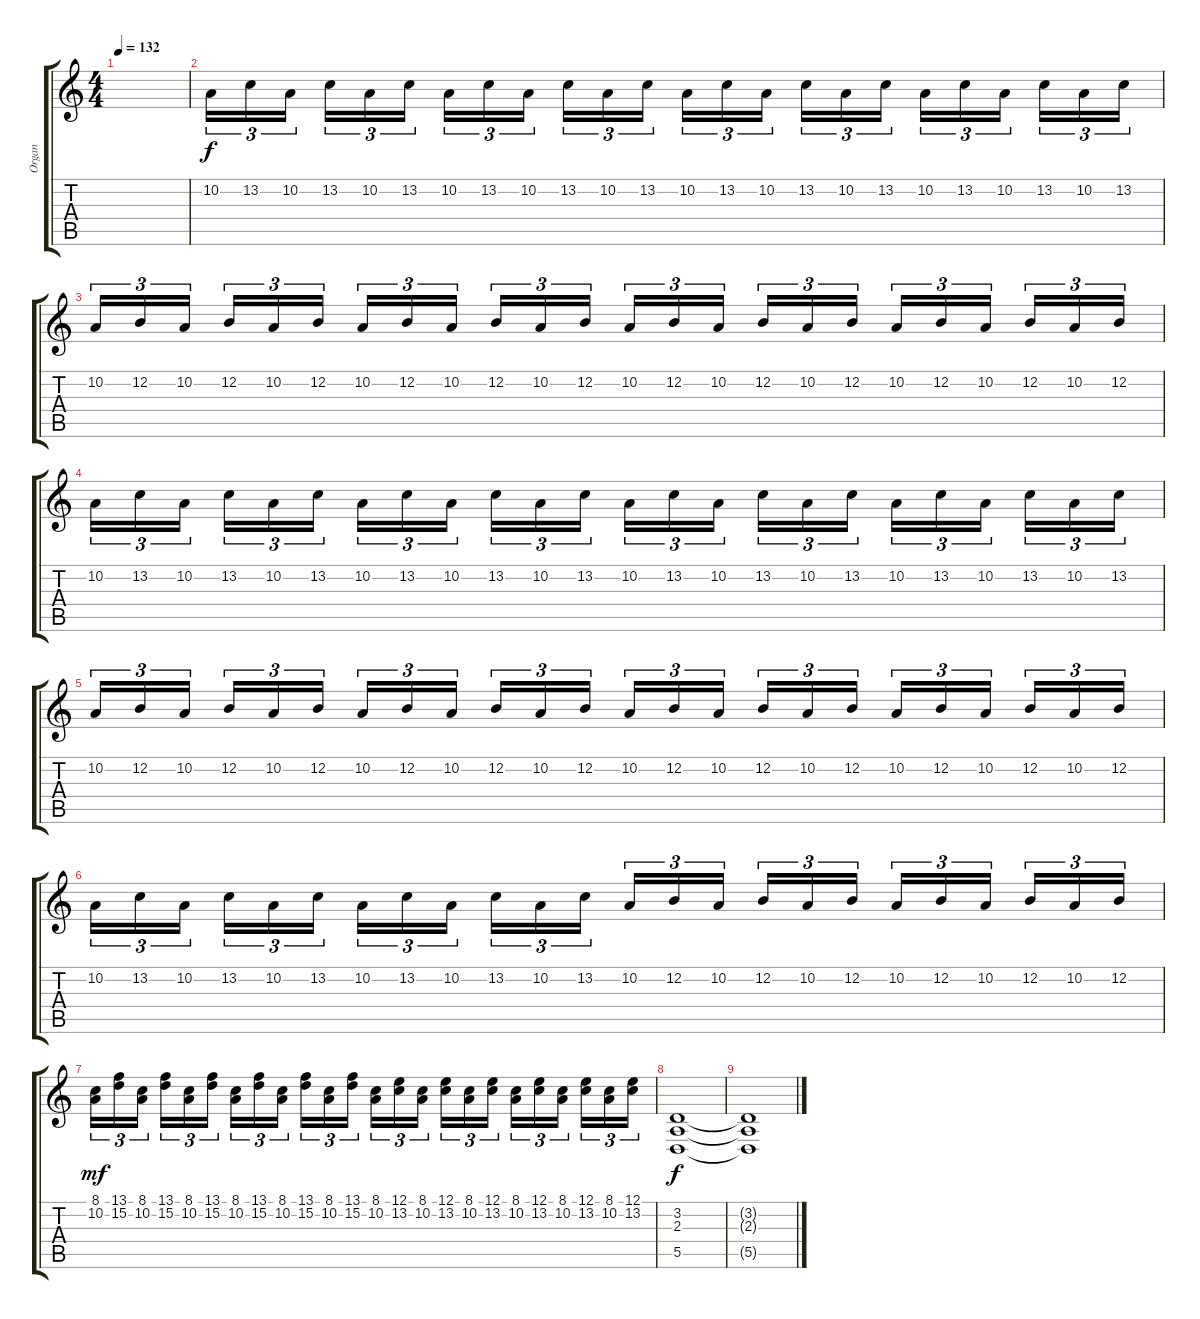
\track ("Organ" "Organ") {instrument drawbarorgan}
\staff {score tabs}
\tuning (E4 B3 G3 D3 A2 E2) {hide}
\ts (4 4)
\tempo 132
\clef g2
\ks c
|
10.2.16{tu (3 2)} 13.2.16{tu (3 2)} 10.2.16{tu (3 2)} 13.2.16{tu (3 2)} 10.2.16{tu (3 2)} 13.2.16{tu (3 2)} 10.2.16{tu (3 2)} 13.2.16{tu (3 2)} 10.2.16{tu (3 2)} 13.2.16{tu (3 2)} 10.2.16{tu (3 2)} 13.2.16{tu (3 2)} 10.2.16{tu (3 2)} 13.2.16{tu (3 2)} 10.2.16{tu (3 2)} 13.2.16{tu (3 2)} 10.2.16{tu (3 2)} 13.2.16{tu (3 2)} 10.2.16{tu (3 2)} 13.2.16{tu (3 2)} 10.2.16{tu (3 2)} 13.2.16{tu (3 2)} 10.2.16{tu (3 2)} 13.2.16{tu (3 2)} |
10.2.16{tu (3 2)} 12.2.16{tu (3 2)} 10.2.16{tu (3 2)} 12.2.16{tu (3 2)} 10.2.16{tu (3 2)} 12.2.16{tu (3 2)} 10.2.16{tu (3 2)} 12.2.16{tu (3 2)} 10.2.16{tu (3 2)} 12.2.16{tu (3 2)} 10.2.16{tu (3 2)} 12.2.16{tu (3 2)} 10.2.16{tu (3 2)} 12.2.16{tu (3 2)} 10.2.16{tu (3 2)} 12.2.16{tu (3 2)} 10.2.16{tu (3 2)} 12.2.16{tu (3 2)} 10.2.16{tu (3 2)} 12.2.16{tu (3 2)} 10.2.16{tu (3 2)} 12.2.16{tu (3 2)} 10.2.16{tu (3 2)} 12.2.16{tu (3 2)} |
10.2.16{tu (3 2)} 13.2.16{tu (3 2)} 10.2.16{tu (3 2)} 13.2.16{tu (3 2)} 10.2.16{tu (3 2)} 13.2.16{tu (3 2)} 10.2.16{tu (3 2)} 13.2.16{tu (3 2)} 10.2.16{tu (3 2)} 13.2.16{tu (3 2)} 10.2.16{tu (3 2)} 13.2.16{tu (3 2)} 10.2.16{tu (3 2)} 13.2.16{tu (3 2)} 10.2.16{tu (3 2)} 13.2.16{tu (3 2)} 10.2.16{tu (3 2)} 13.2.16{tu (3 2)} 10.2.16{tu (3 2)} 13.2.16{tu (3 2)} 10.2.16{tu (3 2)} 13.2.16{tu (3 2)} 10.2.16{tu (3 2)} 13.2.16{tu (3 2)} |
10.2.16{tu (3 2)} 12.2.16{tu (3 2)} 10.2.16{tu (3 2)} 12.2.16{tu (3 2)} 10.2.16{tu (3 2)} 12.2.16{tu (3 2)} 10.2.16{tu (3 2)} 12.2.16{tu (3 2)} 10.2.16{tu (3 2)} 12.2.16{tu (3 2)} 10.2.16{tu (3 2)} 12.2.16{tu (3 2)} 10.2.16{tu (3 2)} 12.2.16{tu (3 2)} 10.2.16{tu (3 2)} 12.2.16{tu (3 2)} 10.2.16{tu (3 2)} 12.2.16{tu (3 2)} 10.2.16{tu (3 2)} 12.2.16{tu (3 2)} 10.2.16{tu (3 2)} 12.2.16{tu (3 2)} 10.2.16{tu (3 2)} 12.2.16{tu (3 2)} |
10.2.16{tu (3 2)} 13.2.16{tu (3 2)} 10.2.16{tu (3 2)} 13.2.16{tu (3 2)} 10.2.16{tu (3 2)} 13.2.16{tu (3 2)} 10.2.16{tu (3 2)} 13.2.16{tu (3 2)} 10.2.16{tu (3 2)} 13.2.16{tu (3 2)} 10.2.16{tu (3 2)} 13.2.16{tu (3 2)} 10.2.16{tu (3 2)} 12.2.16{tu (3 2)} 10.2.16{tu (3 2)} 12.2.16{tu (3 2)} 10.2.16{tu (3 2)} 12.2.16{tu (3 2)} 10.2.16{tu (3 2)} 12.2.16{tu (3 2)} 10.2.16{tu (3 2)} 12.2.16{tu (3 2)} 10.2.16{tu (3 2)} 12.2.16{tu (3 2)} |
(8.1 10.2).16{tu (3 2) dy mf} (13.1 15.2).16{tu (3 2)} (8.1 10.2).16{tu (3 2)} (13.1 15.2).16{tu (3 2)} (8.1 10.2).16{tu (3 2)} (13.1 15.2).16{tu (3 2)} (8.1 10.2).16{tu (3 2)} (13.1 15.2).16{tu (3 2)} (8.1 10.2).16{tu (3 2)} (13.1 15.2).16{tu (3 2)} (8.1 10.2).16{tu (3 2)} (13.1 15.2).16{tu (3 2)} (8.1 10.2).16{tu (3 2)} (12.1 13.2).16{tu (3 2)} (8.1 10.2).16{tu (3 2)} (12.1 13.2).16{tu (3 2)} (8.1 10.2).16{tu (3 2)} (12.1 13.2).16{tu (3 2)} (8.1 10.2).16{tu (3 2)} (12.1 13.2).16{tu (3 2)} (8.1 10.2).16{tu (3 2)} (12.1 13.2).16{tu (3 2)} (8.1 10.2).16{tu (3 2)} (12.1 13.2).16{tu (3 2)} |
(3.2 2.3 5.5).1{dy f} |
(3.2{t} 2.3{t} 5.5{t}).1
